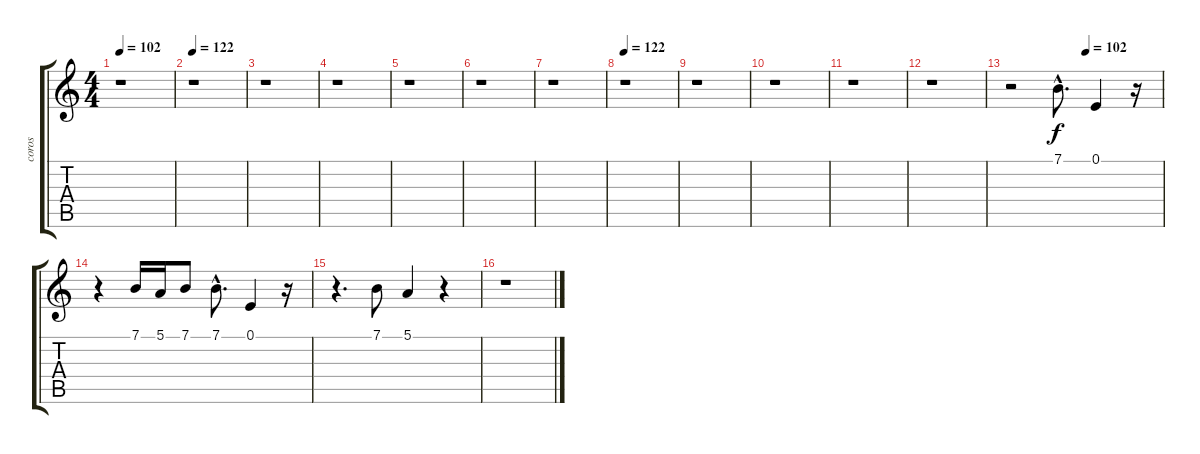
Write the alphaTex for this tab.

\track ("coros" "coros") {instrument clarinet}
\staff {score tabs}
\tuning (E4 B3 G3 D3 A2 E2) {hide}
\ts (4 4)
\tempo 102
\clef g2
\ks c
r.1{dy f} |
\tempo 122
r.1 |
r.1 |
r.1 |
r.1 |
r.1 |
r.1 |
\tempo 122
r.1 |
r.1 |
r.1 |
r.1 |
r.1 |
\tempo (102 0.5)
r.2 7.1{hac}.8{d} 0.1.4 r.16 |
r.4 7.1.16 5.1.16 7.1.8 7.1{hac}.8{d} 0.1.4 r.16 |
r.4{d} 7.1.8 5.1.4 r.4 |
r.1
